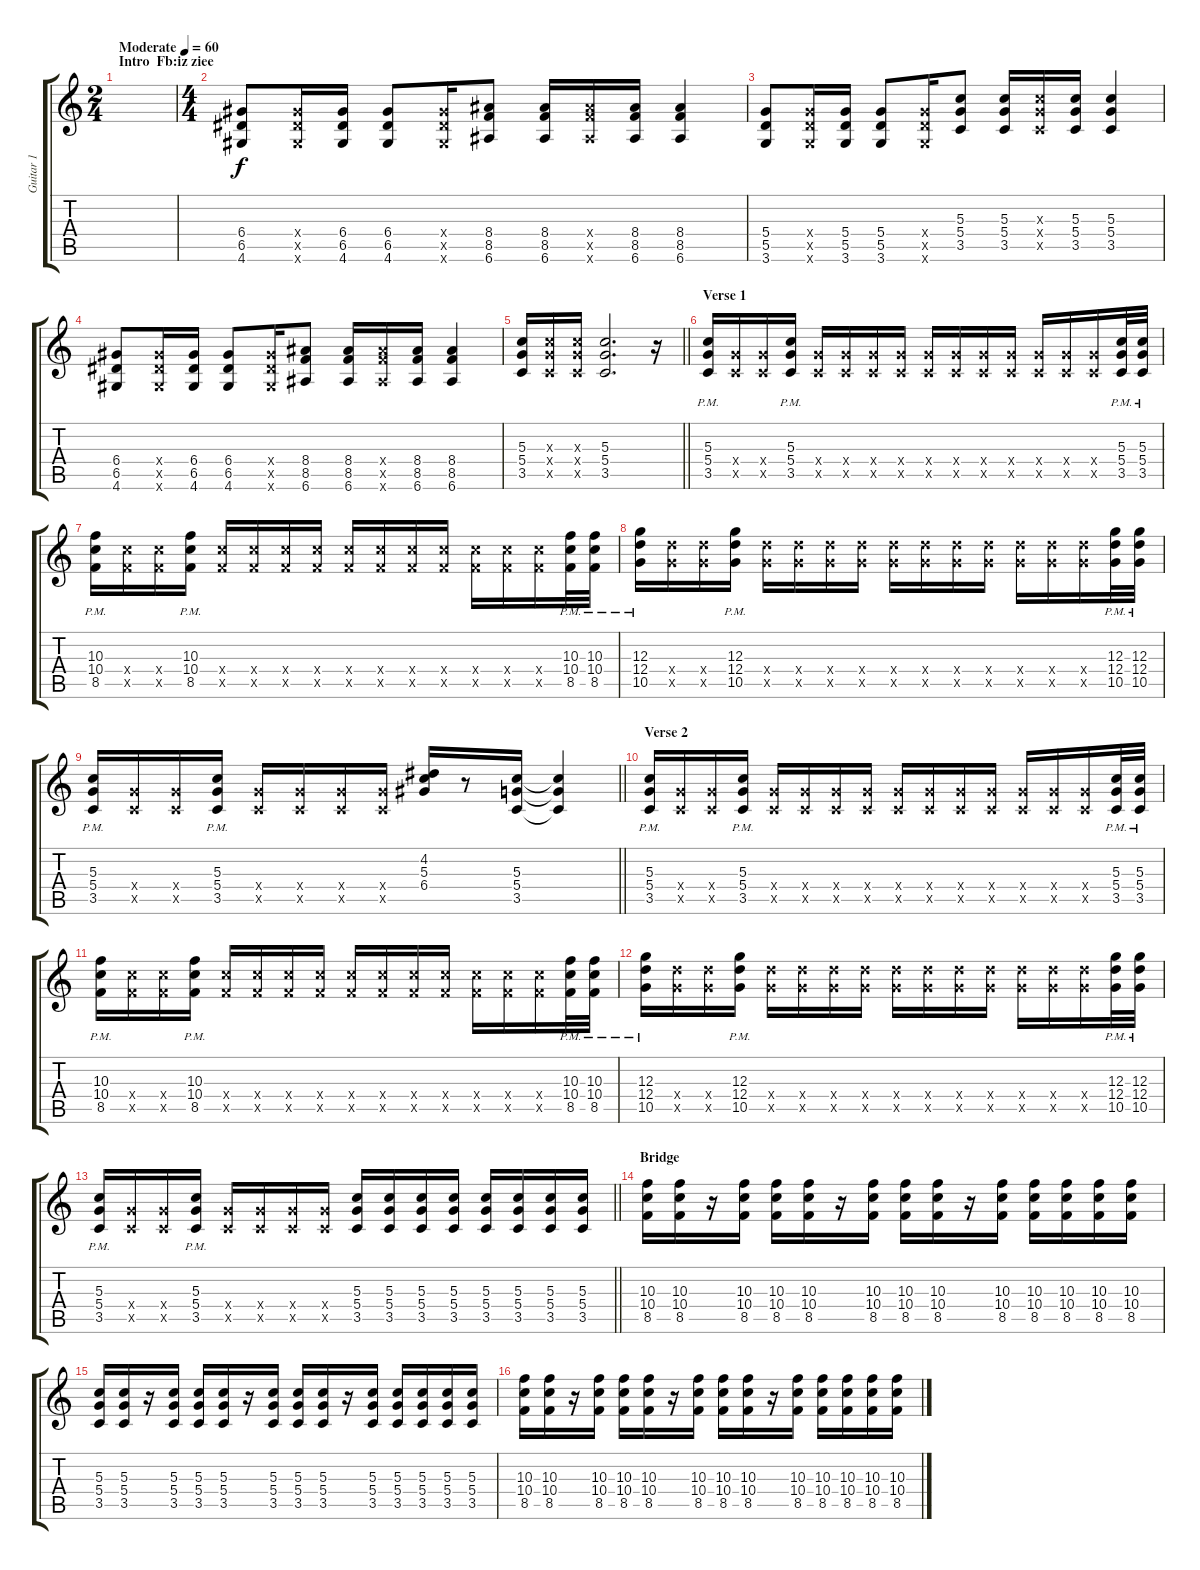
\track ("Guitar 1" "Guitar 1") {instrument overdrivenguitar}
\staff {score tabs}
\tuning (E4 B3 G3 D3 A2 E2) {hide}
\ts (2 4)
\section ("" "Intro  Fb:iz ziee")
\tempo (60 "Moderate")
\clef g2
\ks c
|
\ts (4 4)
(6.4 6.5 4.6).8 (6.4{x} 6.5{x} 4.6{x}).16 (6.4 6.5 4.6).16 (6.4 6.5 4.6).8 (6.4{x} 6.5{x} 4.6{x}).16 (8.4 8.5 6.6).8 (8.4 8.5 6.6).16 (8.4{x} 8.5{x} 6.6{x}).16 (8.4 8.5 6.6).16 (8.4 8.5 6.6).4 |
(5.4 5.5 3.6).8 (5.4{x} 5.5{x} 3.6{x}).16 (5.4 5.5 3.6).16 (5.4 5.5 3.6).8 (5.4{x} 5.5{x} 3.6{x}).16 (5.3 5.4 3.5).8 (5.3 5.4 3.5).16 (5.3{x} 5.4{x} 3.5{x}).16 (5.3 5.4 3.5).16 (5.3 5.4 3.5).4 |
(6.4 6.5 4.6).8 (6.4{x} 6.5{x} 4.6{x}).16 (6.4 6.5 4.6).16 (6.4 6.5 4.6).8 (6.4{x} 6.5{x} 4.6{x}).16 (8.4 8.5 6.6).8 (8.4 8.5 6.6).16 (8.4{x} 8.5{x} 6.6{x}).16 (8.4 8.5 6.6).16 (8.4 8.5 6.6).4 |
\barLineRight lightlight
(5.3 5.4 3.5).16 (5.3{x} 5.4{x} 3.5{x}).16 (5.3{x} 5.4{x} 3.5{x}).16 (5.3 5.4 3.5).2{d} r.16 |
\section ("" "Verse 1")
(5.3{pm} 5.4{pm} 3.5{pm}).16{balance 8} (5.4{x} 3.5{x}).16 (5.4{x} 3.5{x}).16 (5.3{pm} 5.4{pm} 3.5{pm}).16 (5.4{x} 3.5{x}).16 (5.4{x} 3.5{x}).16 (5.4{x} 3.5{x}).16 (5.4{x} 3.5{x}).16 (5.4{x} 3.5{x}).16 (5.4{x} 3.5{x}).16 (5.4{x} 3.5{x}).16 (5.4{x} 3.5{x}).16 (5.4{x} 3.5{x}).16 (5.4{x} 3.5{x}).16 (5.4{x} 3.5{x}).16 (5.3{pm} 5.4{pm} 3.5{pm}).32 (5.3{pm} 5.4{pm} 3.5{pm}).32 |
(10.3{pm} 10.4{pm} 8.5{pm}).16 (10.4{x} 8.5{x}).16 (10.4{x} 8.5{x}).16 (10.3{pm} 10.4{pm} 8.5{pm}).16 (10.4{x} 8.5{x}).16 (10.4{x} 8.5{x}).16 (10.4{x} 8.5{x}).16 (10.4{x} 8.5{x}).16 (10.4{x} 8.5{x}).16 (10.4{x} 8.5{x}).16 (10.4{x} 8.5{x}).16 (10.4{x} 8.5{x}).16 (10.4{x} 8.5{x}).16 (10.4{x} 8.5{x}).16 (10.4{x} 8.5{x}).16 (10.3{pm} 10.4{pm} 8.5{pm}).32 (10.3{pm} 10.4{pm} 8.5{pm}).32 |
(12.3{pm} 12.4{pm} 10.5{pm}).16 (12.4{x} 10.5{x}).16 (12.4{x} 10.5{x}).16 (12.3{pm} 12.4{pm} 10.5{pm}).16 (12.4{x} 10.5{x}).16 (12.4{x} 10.5{x}).16 (12.4{x} 10.5{x}).16 (12.4{x} 10.5{x}).16 (12.4{x} 10.5{x}).16 (12.4{x} 10.5{x}).16 (12.4{x} 10.5{x}).16 (12.4{x} 10.5{x}).16 (12.4{x} 10.5{x}).16 (12.4{x} 10.5{x}).16 (12.4{x} 10.5{x}).16 (12.3{pm} 12.4{pm} 10.5{pm}).32 (12.3{pm} 12.4{pm} 10.5{pm}).32 |
\barLineRight lightlight
(5.3{pm} 5.4{pm} 3.5{pm}).16 (5.4{x} 3.5{x}).16 (5.4{x} 3.5{x}).16 (5.3{pm} 5.4{pm} 3.5{pm}).16 (5.4{x} 3.5{x}).16 (5.4{x} 3.5{x}).16 (5.4{x} 3.5{x}).16 (5.4{x} 3.5{x}).16 (4.2 5.3 6.4).16 r.8 (5.3 5.4 3.5).16 (5.3{t} 5.4{t} 3.5{t}).4 |
\section ("" "Verse 2")
(5.3{pm} 5.4{pm} 3.5{pm}).16{balance 8} (5.4{x} 3.5{x}).16 (5.4{x} 3.5{x}).16 (5.3{pm} 5.4{pm} 3.5{pm}).16 (5.4{x} 3.5{x}).16 (5.4{x} 3.5{x}).16 (5.4{x} 3.5{x}).16 (5.4{x} 3.5{x}).16 (5.4{x} 3.5{x}).16 (5.4{x} 3.5{x}).16 (5.4{x} 3.5{x}).16 (5.4{x} 3.5{x}).16 (5.4{x} 3.5{x}).16 (5.4{x} 3.5{x}).16 (5.4{x} 3.5{x}).16 (5.3{pm} 5.4{pm} 3.5{pm}).32 (5.3{pm} 5.4{pm} 3.5{pm}).32 |
(10.3{pm} 10.4{pm} 8.5{pm}).16 (10.4{x} 8.5{x}).16 (10.4{x} 8.5{x}).16 (10.3{pm} 10.4{pm} 8.5{pm}).16 (10.4{x} 8.5{x}).16 (10.4{x} 8.5{x}).16 (10.4{x} 8.5{x}).16 (10.4{x} 8.5{x}).16 (10.4{x} 8.5{x}).16 (10.4{x} 8.5{x}).16 (10.4{x} 8.5{x}).16 (10.4{x} 8.5{x}).16 (10.4{x} 8.5{x}).16 (10.4{x} 8.5{x}).16 (10.4{x} 8.5{x}).16 (10.3{pm} 10.4{pm} 8.5{pm}).32 (10.3{pm} 10.4{pm} 8.5{pm}).32 |
(12.3{pm} 12.4{pm} 10.5{pm}).16 (12.4{x} 10.5{x}).16 (12.4{x} 10.5{x}).16 (12.3{pm} 12.4{pm} 10.5{pm}).16 (12.4{x} 10.5{x}).16 (12.4{x} 10.5{x}).16 (12.4{x} 10.5{x}).16 (12.4{x} 10.5{x}).16 (12.4{x} 10.5{x}).16 (12.4{x} 10.5{x}).16 (12.4{x} 10.5{x}).16 (12.4{x} 10.5{x}).16 (12.4{x} 10.5{x}).16 (12.4{x} 10.5{x}).16 (12.4{x} 10.5{x}).16 (12.3{pm} 12.4{pm} 10.5{pm}).32 (12.3{pm} 12.4{pm} 10.5{pm}).32 |
\barLineRight lightlight
(5.3{pm} 5.4{pm} 3.5{pm}).16 (5.4{x} 3.5{x}).16 (5.4{x} 3.5{x}).16 (5.3{pm} 5.4{pm} 3.5{pm}).16 (5.4{x} 3.5{x}).16 (5.4{x} 3.5{x}).16 (5.4{x} 3.5{x}).16 (5.4{x} 3.5{x}).16 (5.3 5.4 3.5).16 (5.3 5.4 3.5).16 (5.3 5.4 3.5).16 (5.3 5.4 3.5).16 (5.3 5.4 3.5).16 (5.3 5.4 3.5).16 (5.3 5.4 3.5).16 (5.3 5.4 3.5).16 |
\section ("" "Bridge")
(10.3 10.4 8.5).16 (10.3 10.4 8.5).16 r.16 (10.3 10.4 8.5).16 (10.3 10.4 8.5).16 (10.3 10.4 8.5).16 r.16 (10.3 10.4 8.5).16 (10.3 10.4 8.5).16 (10.3 10.4 8.5).16 r.16 (10.3 10.4 8.5).16 (10.3 10.4 8.5).16 (10.3 10.4 8.5).16 (10.3 10.4 8.5).16 (10.3 10.4 8.5).16 |
(5.3 5.4 3.5).16 (5.3 5.4 3.5).16 r.16 (5.3 5.4 3.5).16 (5.3 5.4 3.5).16 (5.3 5.4 3.5).16 r.16 (5.3 5.4 3.5).16 (5.3 5.4 3.5).16 (5.3 5.4 3.5).16 r.16 (5.3 5.4 3.5).16 (5.3 5.4 3.5).16 (5.3 5.4 3.5).16 (5.3 5.4 3.5).16 (5.3 5.4 3.5).16 |
(10.3 10.4 8.5).16 (10.3 10.4 8.5).16 r.16 (10.3 10.4 8.5).16 (10.3 10.4 8.5).16 (10.3 10.4 8.5).16 r.16 (10.3 10.4 8.5).16 (10.3 10.4 8.5).16 (10.3 10.4 8.5).16 r.16 (10.3 10.4 8.5).16 (10.3 10.4 8.5).16 (10.3 10.4 8.5).16 (10.3 10.4 8.5).16 (10.3 10.4 8.5).16
